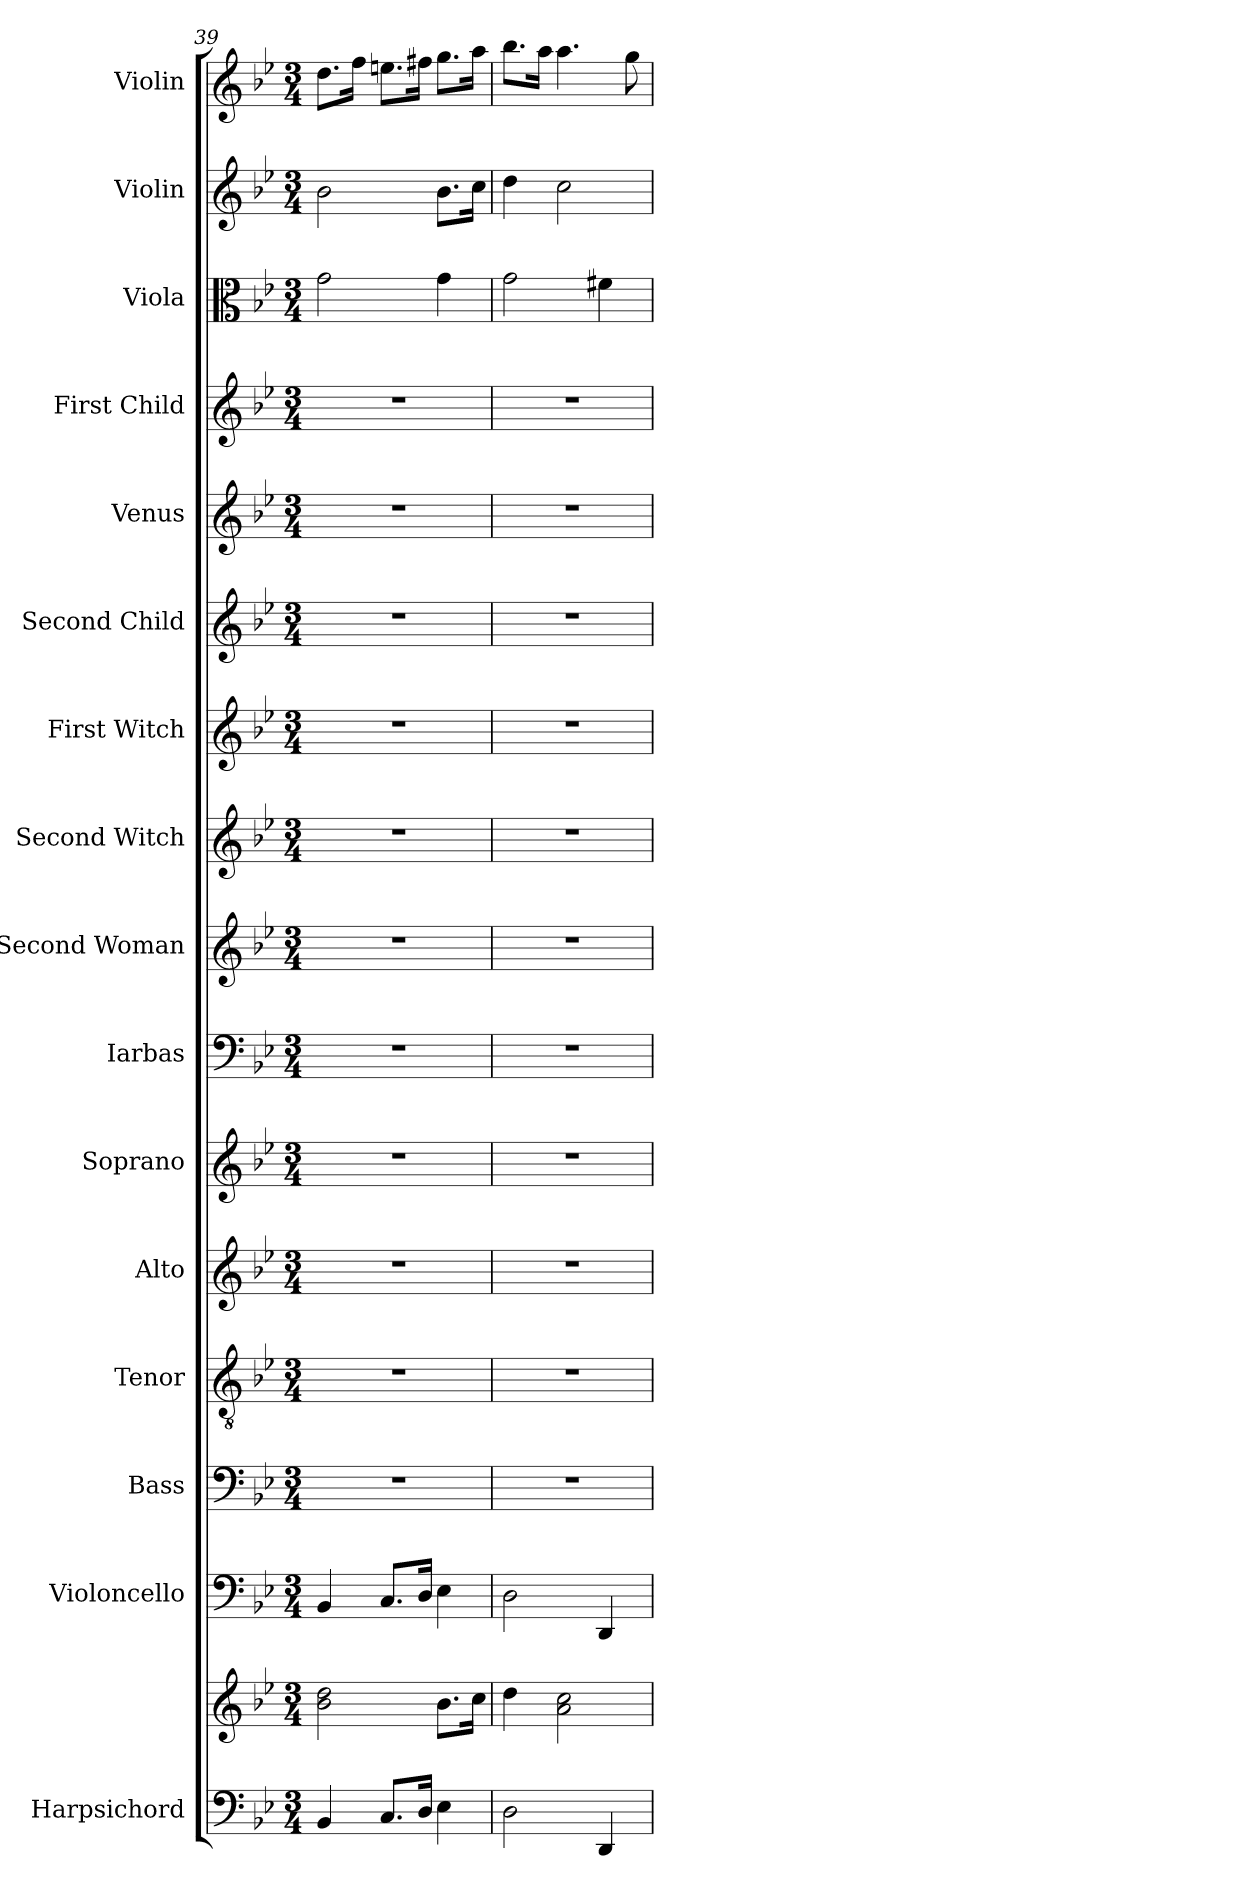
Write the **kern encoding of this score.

**kern	**kern	**kern	**kern	**kern	**kern	**kern	**kern	**kern	**kern	**kern	**kern	**kern	**kern	**kern	**kern	**kern
*part16	*part16	*part15	*part14	*part13	*part12	*part11	*part10	*part9	*part8	*part7	*part6	*part5	*part4	*part3	*part2	*part1
*staff17	*staff16	*staff15	*staff14	*staff13	*staff12	*staff11	*staff10	*staff9	*staff8	*staff7	*staff6	*staff5	*staff4	*staff3	*staff2	*staff1
*I"Harpsichord	*	*I"Violoncello	*I"Bass	*I"Tenor	*I"Alto	*I"Soprano	*I"Iarbas	*I"Second Woman	*I"Second Witch	*I"First Witch	*I"Second Child	*I"Venus	*I"First Child	*I"Viola	*I"Violin	*I"Violin
*I'Hch.	*	*I'Vc.	*I'B.	*I'T.	*I'A.	*I'S.	*I'I.	*I'2W	*I'W2.	*I'W1	*I'C2.	*I'V.	*I'C1	*I'Vla.	*I'Vln.	*I'Vln.
*clefF4	*clefG2	*clefF4	*clefF4	*clefGv2	*clefG2	*clefG2	*clefF4	*clefG2	*clefG2	*clefG2	*clefG2	*clefG2	*clefG2	*clefC3	*clefG2	*clefG2
*k[b-e-]	*k[b-e-]	*k[b-e-]	*k[b-e-]	*k[b-e-]	*k[b-e-]	*k[b-e-]	*k[b-e-]	*k[b-e-]	*k[b-e-]	*k[b-e-]	*k[b-e-]	*k[b-e-]	*k[b-e-]	*k[b-e-]	*k[b-e-]	*k[b-e-]
*M3/4	*M3/4	*M3/4	*M3/4	*M3/4	*M3/4	*M3/4	*M3/4	*M3/4	*M3/4	*M3/4	*M3/4	*M3/4	*M3/4	*M3/4	*M3/4	*M3/4
=39	=39	=39	=39	=39	=39	=39	=39	=39	=39	=39	=39	=39	=39	=39	=39	=39
4BB-/	2b-\ 2dd\	4BB-/	2.r	2.r	2.r	2.r	2.r	2.r	2.r	2.r	2.r	2.r	2.r	2g\	2b-\	8.dd\L
.	.	.	.	.	.	.	.	.	.	.	.	.	.	.	.	16ff\Jk
8.C/L	.	8.C/L	.	.	.	.	.	.	.	.	.	.	.	.	.	8.een\L
16D/Jk	.	16D/Jk	.	.	.	.	.	.	.	.	.	.	.	.	.	16ff#X\Jk
4E-\	8.b-\L	4E-\	.	.	.	.	.	.	.	.	.	.	.	4g\	8.b-\L	8.gg\L
.	16cc\Jk	.	.	.	.	.	.	.	.	.	.	.	.	.	16cc\Jk	16aa\Jk
=40	=40	=40	=40	=40	=40	=40	=40	=40	=40	=40	=40	=40	=40	=40	=40	=40
2D\	4dd\	2D\	2.r	2.r	2.r	2.r	2.r	2.r	2.r	2.r	2.r	2.r	2.r	2g\	4dd\	8.bb-\L
.	.	.	.	.	.	.	.	.	.	.	.	.	.	.	.	16aa\Jk
.	2a\ 2cc\	.	.	.	.	.	.	.	.	.	.	.	.	.	2cc\	4.aa\
4DD/	.	4DD/	.	.	.	.	.	.	.	.	.	.	.	4f#X\	.	.
.	.	.	.	.	.	.	.	.	.	.	.	.	.	.	.	8gg\
=	=	=	=	=	=	=	=	=	=	=	=	=	=	=	=	=
*-	*-	*-	*-	*-	*-	*-	*-	*-	*-	*-	*-	*-	*-	*-	*-	*-
